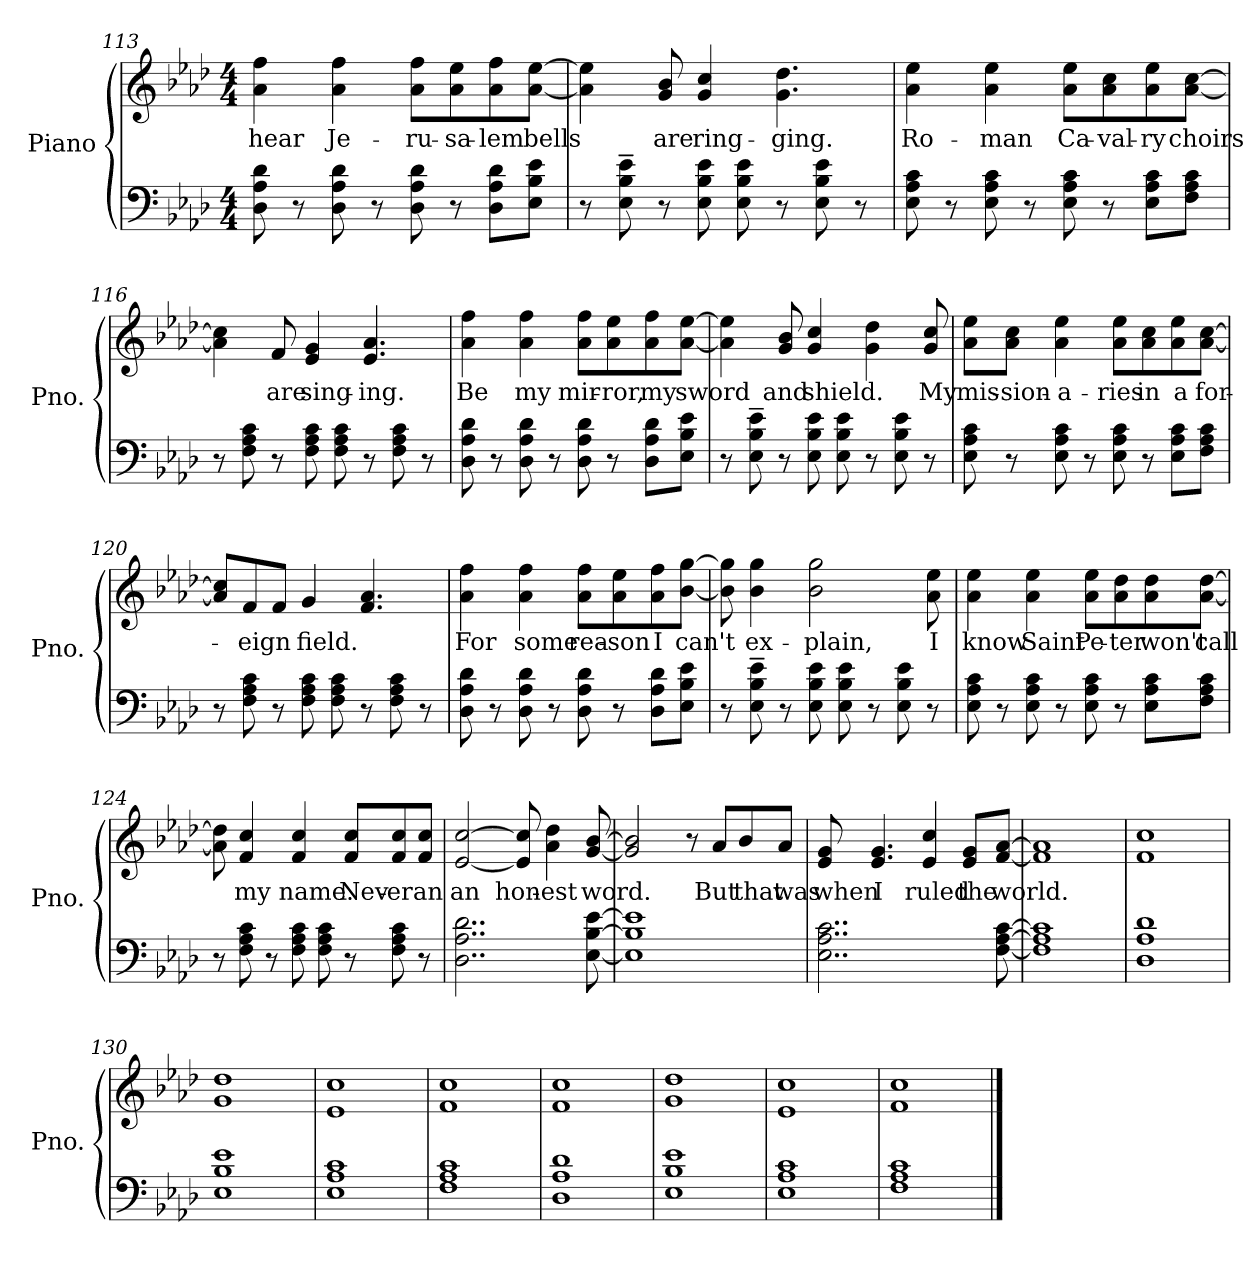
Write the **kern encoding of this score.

**kern	**kern	**text
*part1	*part1	*part1
*staff2	*staff1	*staff1
*I"Piano	*	*
*I'Pno.	*	*
*clefF4	*clefG2	*
*k[b-e-a-d-]	*k[b-e-a-d-]	*
*M4/4	*M4/4	*
=113	=113	=113
!	!	!LO:LY:b
8D-\ 8A-\ 8d-\	4a-\ 4ff\	hear
8r	.	.
!	!	!LO:LY:b
8D-\ 8A-\ 8d-\	4a-\ 4ff\	Je-
8r	.	.
!	!	!LO:LY:b
8D-\ 8A-\ 8d-\	8a-\ 8ff\L	-ru-
!	!	!LO:LY:b
8r	8a-\ 8ee-\	-sa-
!	!	!LO:LY:b
8D-\ 8A-\ 8d-\L	8a-\ 8ff\	-lem
!	!	!LO:LY:b
8E-\ 8B-\ 8e-\J	[8a-\ [8ee-\J	bells
=114	=114	=114
8r	4a-\] 4ee-\]	.
8E-\~ 8B-\~ 8e-\~	.	.
!	!	!LO:LY:b
8r	8g/ 8b-/	are
!	!	!LO:LY:b
8E-\ 8B-\ 8e-\	4g/ 4cc/	ring-
8E-\ 8B-\ 8e-\	.	.
!	!	!LO:LY:b
8r	4.g\ 4.dd-\	-ging.
8E-\ 8B-\ 8e-\	.	.
8r	.	.
!!LO:LB:g=z
=115	=115	=115
!	!	!LO:LY:b
8E-\ 8A-\ 8c\	4a-\ 4ee-\	Ro-
8r	.	.
!	!	!LO:LY:b
8E-\ 8A-\ 8c\	4a-\ 4ee-\	-man
8r	.	.
!	!	!LO:LY:b
8E-\ 8A-\ 8c\	8a-\ 8ee-\L	Ca-
!	!	!LO:LY:b
8r	8a-\ 8cc\	-val-
!	!	!LO:LY:b
8E-\ 8A-\ 8c\L	8a-\ 8ee-\	-ry
!	!	!LO:LY:b
8F\ 8A-\ 8c\J	[8a-\ [8cc\J	choirs
=116	=116	=116
8r	4a-\] 4cc\]	.
8F\ 8A-\ 8c\	.	.
!	!	!LO:LY:b
8r	8f/	are
!	!	!LO:LY:b
8F\ 8A-\ 8c\	4e-/ 4g/	sing-
8F\ 8A-\ 8c\	.	.
!	!	!LO:LY:b
8r	4.e-/ 4.a-/	-ing.
8F\ 8A-\ 8c\	.	.
8r	.	.
=117	=117	=117
!	!	!LO:LY:b
8D-\ 8A-\ 8d-\	4a-\ 4ff\	Be
8r	.	.
!	!	!LO:LY:b
8D-\ 8A-\ 8d-\	4a-\ 4ff\	my
8r	.	.
!	!	!LO:LY:b
8D-\ 8A-\ 8d-\	8a-\ 8ff\L	mir-
!	!	!LO:LY:b
8r	8a-\ 8ee-\	-ror,
!	!	!LO:LY:b
8D-\ 8A-\ 8d-\L	8a-\ 8ff\	my
!	!	!LO:LY:b
8E-\ 8B-\ 8e-\J	[8a-\ [8ee-\J	sword
=118	=118	=118
8r	4a-\] 4ee-\]	.
8E-\~ 8B-\~ 8e-\~	.	.
!	!	!LO:LY:b
8r	8g/ 8b-/	and
!	!	!LO:LY:b
8E-\ 8B-\ 8e-\	4g/ 4cc/	shield.
8E-\ 8B-\ 8e-\	.	.
8r	4g\ 4dd-\	.
8E-\ 8B-\ 8e-\	.	.
!	!	!LO:LY:b
8r	8g/ 8cc/	My
!!LO:LB:g=z
=119	=119	=119
!	!	!LO:LY:b
8E-\ 8A-\ 8c\	8a-\ 8ee-\L	mis-
!	!	!LO:LY:b
8r	8a-\ 8cc\J	-sion-
!	!	!LO:LY:b
8E-\ 8A-\ 8c\	4a-\ 4ee-\	-a-
8r	.	.
!	!	!LO:LY:b
8E-\ 8A-\ 8c\	8a-\ 8ee-\L	-ries
!	!	!LO:LY:b
8r	8a-\ 8cc\	in
!	!	!LO:LY:b
8E-\ 8A-\ 8c\L	8a-\ 8ee-\	a
!	!	!LO:LY:b
8F\ 8A-\ 8c\J	[8a-\ [8cc\J	for-
=120	=120	=120
8r	8a-/] 8cc/]L	.
!	!	!LO:LY:b
8F\ 8A-\ 8c\	8f/	-eign
8r	8f/J	.
!	!	!LO:LY:b
8F\ 8A-\ 8c\	4g/	field.
8F\ 8A-\ 8c\	.	.
8r	4.f/ 4.a-/	.
8F\ 8A-\ 8c\	.	.
8r	.	.
=121	=121	=121
!	!	!LO:LY:b
8D-\ 8A-\ 8d-\	4a-\ 4ff\	For
8r	.	.
!	!	!LO:LY:b
8D-\ 8A-\ 8d-\	4a-\ 4ff\	some
8r	.	.
!	!	!LO:LY:b
8D-\ 8A-\ 8d-\	8a-\ 8ff\L	rea-
!	!	!LO:LY:b
8r	8a-\ 8ee-\	-son
!	!	!LO:LY:b
8D-\ 8A-\ 8d-\L	8a-\ 8ff\	I
!	!	!LO:LY:b
8E-\ 8B-\ 8e-\J	[8b-\ [8gg\J	can't
=122	=122	=122
8r	8b-\] 8gg\]	.
!	!	!LO:LY:b
8E-\~ 8B-\~ 8e-\~	4b-\ 4gg\	ex-
8r	.	.
!	!	!LO:LY:b
8E-\ 8B-\ 8e-\	2b-\ 2gg\	-plain,
8E-\ 8B-\ 8e-\	.	.
8r	.	.
8E-\ 8B-\ 8e-\	.	.
!	!	!LO:LY:b
8r	8a-\ 8ee-\	I
!!LO:PB:g=z
=123	=123	=123
!	!	!LO:LY:b
8E-\ 8A-\ 8c\	4a-\ 4ee-\	know
8r	.	.
!	!	!LO:LY:b
8E-\ 8A-\ 8c\	4a-\ 4ee-\	Saint
8r	.	.
!	!	!LO:LY:b
8E-\ 8A-\ 8c\	8a-\ 8ee-\L	Pe-
!	!	!LO:LY:b
8r	8a-\ 8dd-\	-ter
!	!	!LO:LY:b
8E-\ 8A-\ 8c\L	8a-\ 8dd-\	won't
!	!	!LO:LY:b
8F\ 8A-\ 8c\J	[8a-\ [8dd-\J	call
=124	=124	=124
8r	8a-\] 8dd-\]	.
!	!	!LO:LY:b
8F\ 8A-\ 8c\	4f/ 4cc/	my
8r	.	.
!	!	!LO:LY:b
8F\ 8A-\ 8c\	4f/ 4cc/	name.
8F\ 8A-\ 8c\	.	.
!	!	!LO:LY:b
8r	8f/ 8cc/L	Nev-
!	!	!LO:LY:b
8F\ 8A-\ 8c\	8f/ 8cc/	-er
!	!	!LO:LY:b
8r	8f/ 8cc/J	an
=125	=125	=125
!	!	!LO:LY:b
2..D-\ 2..A-\ 2..d-\	[2e-/ [2cc/	an
!	!	!LO:LY:b
.	8e-/] 8cc/]	hon-
!	!	!LO:LY:b
.	4a-\ 4dd-\	-est
!	!	!LO:LY:b
[8E-\ [8B-\ [8e-\	[8g/ [8b-/	word.
=126	=126	=126
1E-] 1B-] 1e-]	2g/] 2b-/]	.
.	8r	.
!	!	!LO:LY:b
.	8a-/L	But
!	!	!LO:LY:b
.	8b-/	that
!	!	!LO:LY:b
.	8a-/J	was
=127	=127	=127
!	!	!LO:LY:b
2..E-\ 2..A-\ 2..c\	8e-/ 8g/	when
!	!	!LO:LY:b
.	4.e-/ 4.g/	I
!	!	!LO:LY:b
.	4e-/ 4cc/	ruled
!	!	!LO:LY:b
.	8e-/ 8g/L	the
!	!	!LO:LY:b
[8F\ [8A-\ [8c\	[8f/ [8a-/J	world.
!!LO:LB:g=z
=128	=128	=128
1F] 1A-] 1c]	1f] 1a-]	.
=129	=129	=129
1D- 1A- 1d-	1f 1cc	.
=130	=130	=130
1E- 1B- 1e-	1g 1dd-	.
=131	=131	=131
1E- 1A- 1c	1e- 1cc	.
=132	=132	=132
1F 1A- 1c	1f 1cc	.
=133	=133	=133
1D- 1A- 1d-	1f 1cc	.
=134	=134	=134
1E- 1B- 1e-	1g 1dd-	.
=135	=135	=135
1E- 1A- 1c	1e- 1cc	.
=136	=136	=136
1F 1A- 1c	1f 1cc	.
==	==	==
*-	*-	*-
